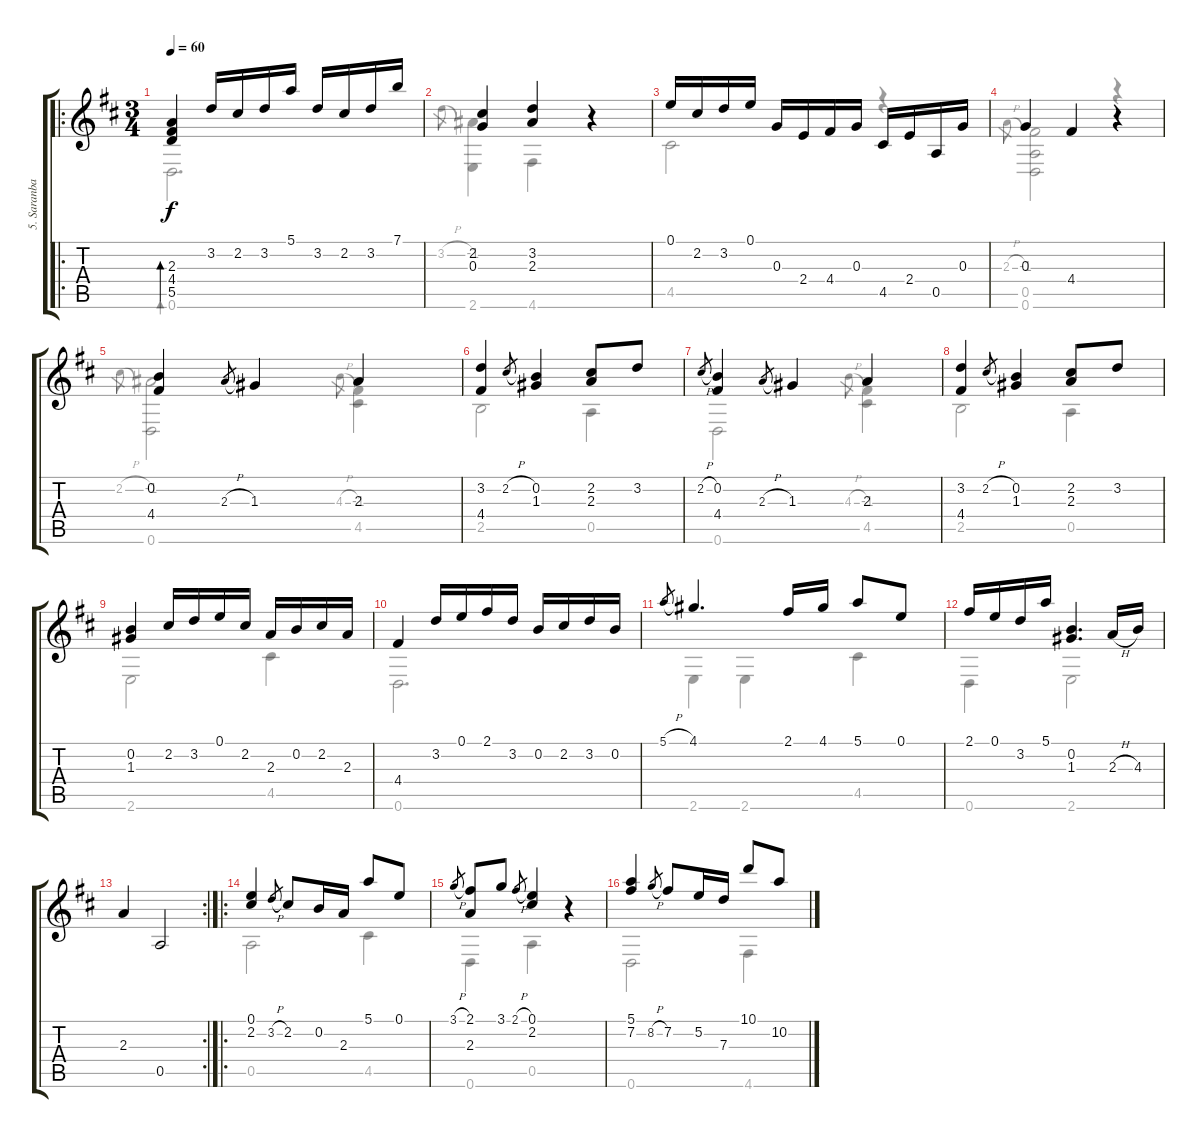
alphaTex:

\track ("5. Saranbade" "5. Saranba") {instrument acousticguitarnylon}
\staff {score tabs}
\tuning (E4 B3 G3 D3 A2 D2) {hide}
\voice
\ro
\ts (3 4)
\tempo 60
\clef g2
\ks d
(2.3 4.4 5.5).4{bd 30 dy f instrument acousticguitarnylon} 3.2.16 2.2.16 3.2.16 5.1.16 3.2.16 2.2.16 3.2.16 7.1.16 |
(2.2 0.3).4 (3.2 2.3).4 r.4 |
0.1.16 2.2.16 3.2.16 0.1.16 0.3.16 2.4.16 4.4.16 0.3.16 4.5.16 2.4.16 0.5.16 0.3.16 |
0.3.4 4.4.4 r.4 |
(0.2 4.4).4 2.3{h}.8{gr} 1.3.4 2.3.4 |
(3.2 4.4).4 2.2{h}.8{gr} (0.2 1.3).4 (2.2 2.3).8 3.2.8 |
2.2{h}.8{gr} (0.2 4.4).4 2.3{h}.8{gr} 1.3.4 2.3.4 |
(3.2 4.4).4 2.2{h}.8{gr} (0.2 1.3).4 (2.2 2.3).8 3.2.8 |
(0.2 1.3).4 2.2.16 3.2.16 0.1.16 2.2.16 2.3.16 0.2.16 2.2.16 2.3.16 |
4.4.4 3.2.16 0.1.16 2.1.16 3.2.16 0.2.16 2.2.16 3.2.16 0.2.16 |
5.1{h}.8{gr} 4.1.4{d} 2.1.16 4.1.16 5.1.8 0.1.8 |
2.1.16 0.1.16 3.2.16 5.1.16 (0.2 1.3).4{d} 2.3{h}.16 4.3.16 |
\rc 2
2.3.4 0.5.2 |
\ro
(0.1 2.2).4 3.2{h}.8{gr} 2.2.8 0.2.16 2.3.16 5.1.8 0.1.8 |
3.1{h}.8{gr} (2.1 2.3).8 3.1.8 2.1{h}.8{gr} (0.1 2.2).4 r.4 |
(5.1 7.2).4 8.2{h}.8{gr} 7.2.8 5.2.16 7.3.16 10.1.8 10.2.8
\voice
\clef g2
\ottava regular
\simile none
\ks d
0.6.2{d bd 30 dy f} |
3.2{h}.8{gr} (-1.2 2.6).4 4.6.4 r.4 |
4.5.2 r.4 |
2.3{h}.8{gr} (-1.3 0.5 0.6).2 r.4 |
2.2{h}.8{gr} (-1.2 0.6).2 4.3{h}.8{gr} (-1.3 4.5).4 |
2.5.2 0.5.4 |
0.6.2 4.3{h}.8{gr} (-1.3 4.5).4 |
2.5.2 0.5.4 |
2.6.2 4.5.4 |
0.6.2{d} |
2.6.4 2.6.4 4.5.4 |
0.6.4 2.6.2 |
|
0.5.2 4.5.4 |
0.6.4 0.5.4 r.4 |
0.6.2 4.6.4
